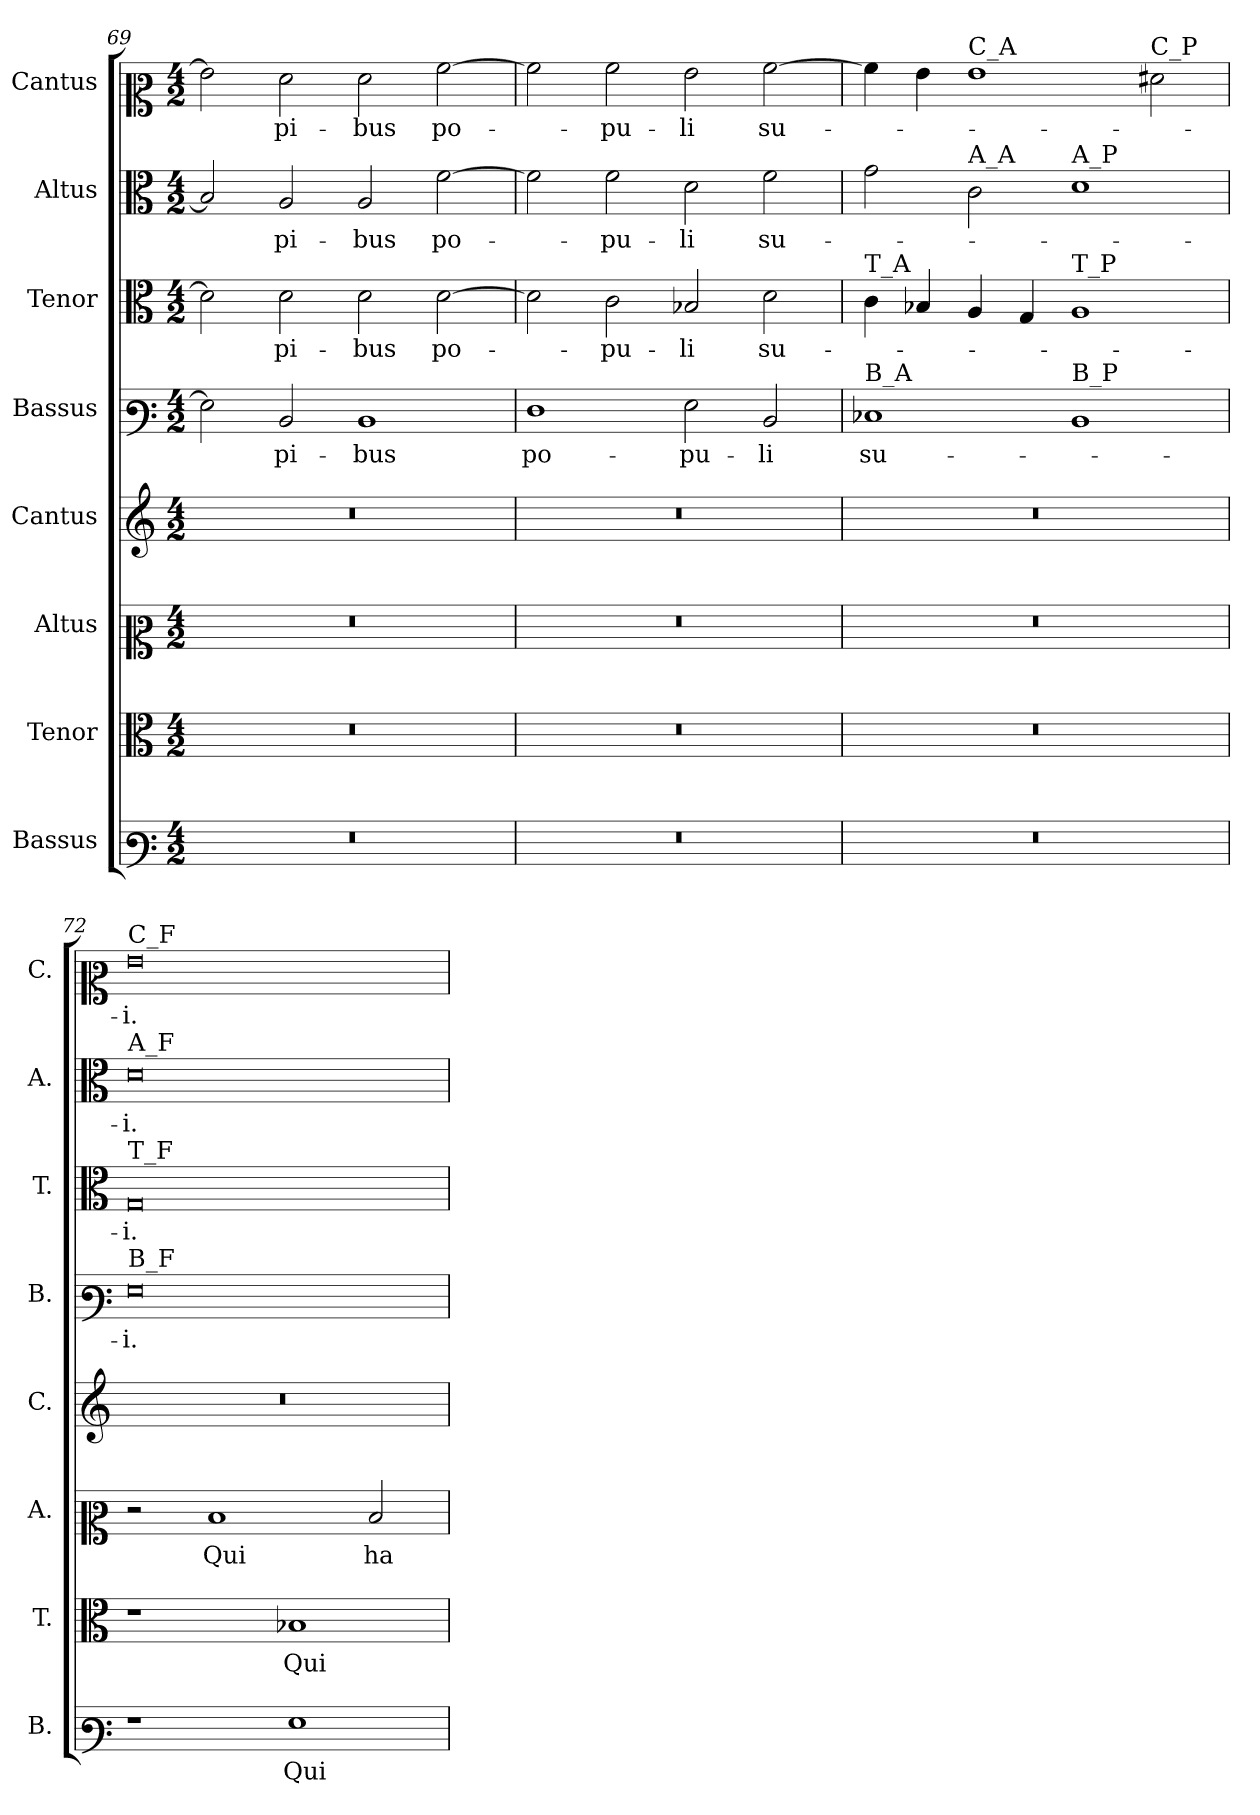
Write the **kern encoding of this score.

**kern	**text	**kern	**text	**kern	**text	**kern	**kern	**text	**kern	**text	**kern	**text	**kern	**text
*part8	*part8	*part7	*part7	*part6	*part6	*part5	*part4	*part4	*part3	*part3	*part2	*part2	*part1	*part1
*staff8	*staff8	*staff7	*staff7	*staff6	*staff6	*staff5	*staff4	*staff4	*staff3	*staff3	*staff2	*staff2	*staff1	*staff1
*I"Bassus	*	*I"Tenor	*	*I"Altus	*	*I"Cantus	*I"Bassus	*	*I"Tenor	*	*I"Altus	*	*I"Cantus	*
*I'B.	*	*I'T.	*	*I'A.	*	*I'C.	*I'B.	*	*I'T.	*	*I'A.	*	*I'C.	*
*clefF3	*	*clefC3	*	*clefC2	*	*clefG2	*clefF3	*	*clefC3	*	*clefC3	*	*clefC2	*
*k[]	*	*k[]	*	*k[]	*	*k[]	*k[]	*	*k[]	*	*k[]	*	*k[]	*
*M4/2	*	*M4/2	*	*M4/2	*	*M4/2	*M4/2	*	*M4/2	*	*M4/2	*	*M4/2	*
=69	=69	=69	=69	=69	=69	=69	=69	=69	=69	=69	=69	=69	=69	=69
!LO:N:vis=1	!	!LO:N:vis=1	!	!LO:N:vis=1	!	!LO:N:vis=1	!	!	!	!	!	!	!	!
0r	.	0r	.	0r	.	0r	2G\]	.	2d\]	.	2B-/]	.	2g\]	.
.	.	.	.	.	.	.	2D/	-pi-	2d\	-pi-	2A/	-pi-	2f\	-pi-
.	.	.	.	.	.	.	1D	-bus	2d\	-bus	2A/	-bus	2f\	-bus
.	.	.	.	.	.	.	.	.	[2d\	po-	[2f\	po-	[2a\	po-
=70	=70	=70	=70	=70	=70	=70	=70	=70	=70	=70	=70	=70	=70	=70
!LO:N:vis=1	!	!LO:N:vis=1	!	!LO:N:vis=1	!	!LO:N:vis=1	!	!	!	!	!	!	!	!
0r	.	0r	.	0r	.	0r	1F	po-	2d\]	.	2f\]	.	2a\]	.
.	.	.	.	.	.	.	.	.	2c\	-pu-	2f\	-pu-	2a\	-pu-
.	.	.	.	.	.	.	2G\	-pu-	2B-X/	-li	2d\	-li	2g\	-li
.	.	.	.	.	.	.	2D/	-li	2d\	su-	2f\	su-	[2a\	su-
=71	=71	=71	=71	=71	=71	=71	=71	=71	=71	=71	=71	=71	=71	=71
!	!	!	!	!	!	!	!	!	!LO:TX:a:t=T_A	!	!	!	!	!
!	!	!	!	!	!	!	!LO:TX:a:t=B_A	!	!	!	!	!	!	!
!LO:N:vis=1	!	!LO:N:vis=1	!	!LO:N:vis=1	!	!LO:N:vis=1	!	!	!	!	!	!	!	!
0r	.	0r	.	0r	.	0r	1E-X	su-	4c\	.	2g\	.	4a\]	.
.	.	.	.	.	.	.	.	.	4B-X/	.	.	.	4g\	.
!	!	!	!	!	!	!	!	!	!	!	!	!	!LO:TX:a:t=C_A	!
!	!	!	!	!	!	!	!	!	!	!	!LO:TX:a:t=A_A	!	!	!
.	.	.	.	.	.	.	.	.	4A/	.	2c\	.	1g	.
.	.	.	.	.	.	.	.	.	4G/	.	.	.	.	.
!	!	!	!	!	!	!	!	!	!	!	!LO:TX:a:t=A_P	!	!	!
!	!	!	!	!	!	!	!	!	!LO:TX:a:t=T_P	!	!	!	!	!
!	!	!	!	!	!	!	!LO:TX:a:t=B_P	!	!	!	!	!	!	!
.	.	.	.	.	.	.	1D	.	1A	.	1d	.	.	.
!	!	!	!	!	!	!	!	!	!	!	!	!	!LO:TX:a:t=C_P	!
.	.	.	.	.	.	.	.	.	.	.	.	.	2f#X\	.
=72	=72	=72	=72	=72	=72	=72	=72	=72	=72	=72	=72	=72	=72	=72
!	!	!	!	!	!	!	!	!	!	!	!	!	!LO:TX:a:t=C_F	!
!	!	!	!	!	!	!	!	!	!	!	!LO:TX:a:t=A_F	!	!	!
!	!	!	!	!	!	!	!	!	!LO:TX:a:t=T_F	!	!	!	!	!
!	!	!	!	!	!	!	!LO:TX:a:t=B_F	!	!	!	!	!	!	!
!	!	!	!	!	!	!LO:N:vis=1	!	!	!	!	!	!	!	!
1r	.	1r	.	2r	.	0r	0G	-i.	0G	-i.	0d	-i.	0g	i.
.	.	.	.	1d	Qui	.	.	.	.	.	.	.	.	.
1G	Qui	1B-X	Qui	.	.	.	.	.	.	.	.	.	.	.
.	.	.	.	2d/	ha-	.	.	.	.	.	.	.	.	.
=	=	=	=	=	=	=	=	=	=	=	=	=	=	=
*-	*-	*-	*-	*-	*-	*-	*-	*-	*-	*-	*-	*-	*-	*-
